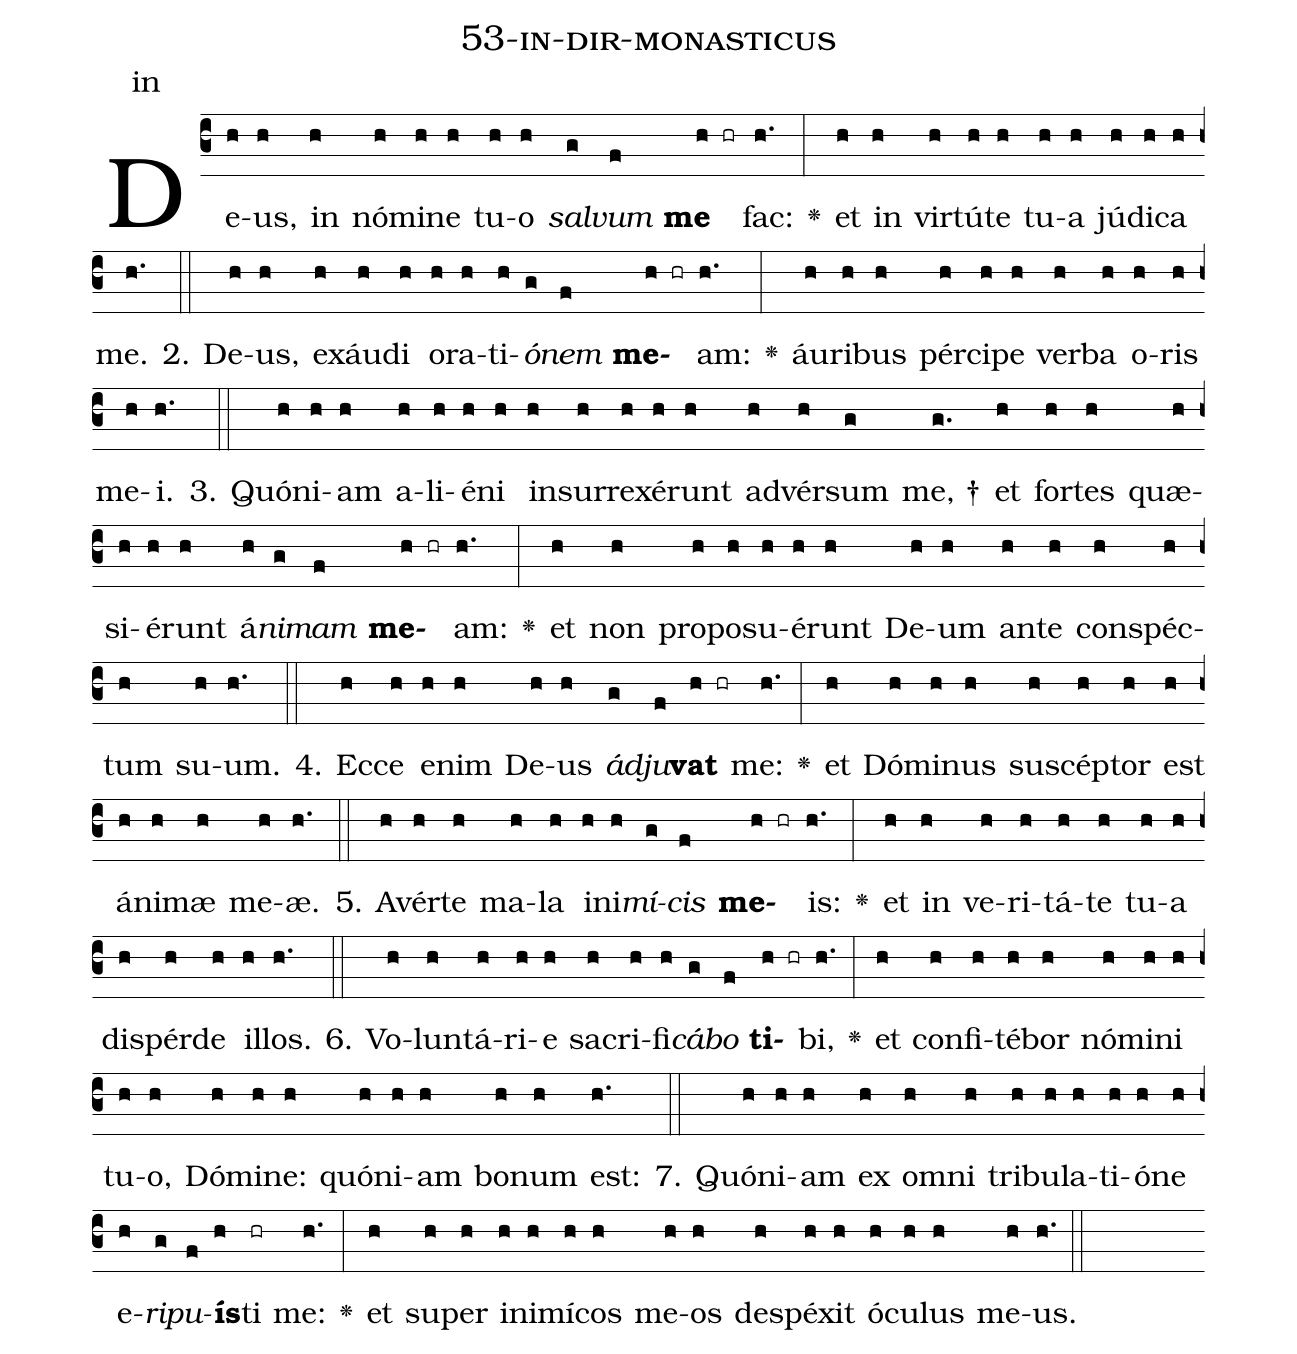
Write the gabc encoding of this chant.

name: 53-in-dir-monasticus;
annotation: in;
%%
(c3)De(h)us,(h) in(h) nó(h)mi(h)ne(h) tu(h)o(h) <i>sal</i>(g)<i>vum</i>(f) <b>me</b>(h hr) fac:(h.) <v>\greheightstar</v>(:) et(h) in(h) vir(h)tú(h)te(h) tu(h)a(h) jú(h)di(h)ca(h) me.(h.) (::)
2. De(h)us,(h) ex(h)áu(h)di(h) o(h)ra(h)ti(h)<i>ó</i>(g)<i>nem</i>(f) <b>me</b>(h hr)am:(h.) <v>\greheightstar</v>(:) áu(h)ri(h)bus(h) pér(h)ci(h)pe(h) ver(h)ba(h) o(h)ris(h) me(h)i.(h.) (::)
3. Quón(h)i(h)am(h) a(h)li(h)é(h)ni(h) in(h)sur(h)re(h)xé(h)runt(h) ad(h)vér(h)sum(g) me, †(g.) et(h) for(h)tes(h) quæ(h)si(h)é(h)runt(h) á(h)<i>ni</i>(g)<i>mam</i>(f) <b>me</b>(h hr)am:(h.) <v>\greheightstar</v>(:) et(h) non(h) pro(h)po(h)su(h)é(h)runt(h) De(h)um(h) an(h)te(h) con(h)spéc(h)tum(h) su(h)um.(h.) (::)
4. Ec(h)ce(h) e(h)nim(h) De(h)us(h) <i>ád</i>(g)<i>ju</i>(f)<b>vat</b>(h hr) me:(h.) <v>\greheightstar</v>(:) et(h) Dó(h)mi(h)nus(h) su(h)scép(h)tor(h) est(h) á(h)ni(h)mæ(h) me(h)æ.(h.) (::)
5. A(h)vér(h)te(h) ma(h)la(h) in(h)i(h)<i>mí</i>(g)<i>cis</i>(f) <b>me</b>(h hr)is:(h.) <v>\greheightstar</v>(:) et(h) in(h) ve(h)ri(h)tá(h)te(h) tu(h)a(h) dis(h)pér(h)de(h) il(h)los.(h.) (::)
6. Vo(h)lun(h)tá(h)ri(h)e(h) sa(h)cri(h)fi(h)<i>cá</i>(g)<i>bo</i>(f) <b>ti</b>(h hr)bi,(h.) <v>\greheightstar</v>(:) et(h) con(h)fi(h)té(h)bor(h) nó(h)mi(h)ni(h) tu(h)o,(h) Dó(h)mi(h)ne:(h) quón(h)i(h)am(h) bo(h)num(h) est:(h.) (::)
7. Quón(h)i(h)am(h) ex(h) om(h)ni(h) tri(h)bu(h)la(h)ti(h)ó(h)ne(h) e(h)<i>ri</i>(g)<i>pu</i>(f)<b>ís</b>(h)ti(hr) me:(h.) <v>\greheightstar</v>(:) et(h) su(h)per(h) in(h)i(h)mí(h)cos(h) me(h)os(h) de(h)spé(h)xit(h) ó(h)cu(h)lus(h) me(h)us.(h.) (::)
